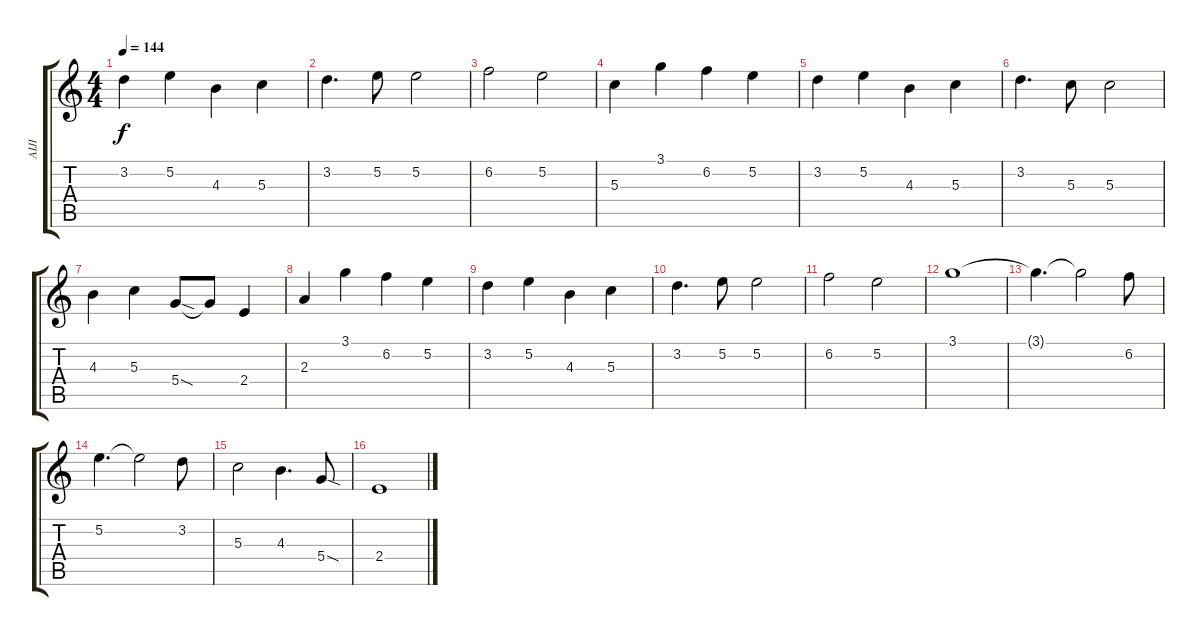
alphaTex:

\track ("AIJI" "AIJI") {instrument distortionguitar}
\staff {score tabs}
\tuning (E4 B3 G3 D3 A2 E2) {hide}
\ts (4 4)
\tempo 144
\clef g2
\ks c
3.2.4{dy f} 5.2.4 4.3.4 5.3.4 |
3.2.4{d} 5.2.8 5.2.2 |
6.2.2 5.2.2 |
5.3.4 3.1.4 6.2.4 5.2.4 |
3.2.4 5.2.4 4.3.4 5.3.4 |
3.2.4{d} 5.3.8 5.3.2 |
4.3.4 5.3.4 5.4{sod}.8 5.4{t}.8 2.4.4 |
2.3.4 3.1.4 6.2.4 5.2.4 |
3.2.4 5.2.4 4.3.4 5.3.4 |
3.2.4{d} 5.2.8 5.2.2 |
6.2.2 5.2.2 |
3.1.1 |
3.1{t}.4{d} 3.1{t}.2 6.2.8 |
5.2.4{d} 5.2{t}.2 3.2.8 |
5.3.2 4.3.4{d} 5.4{sod}.8 |
2.4.1
